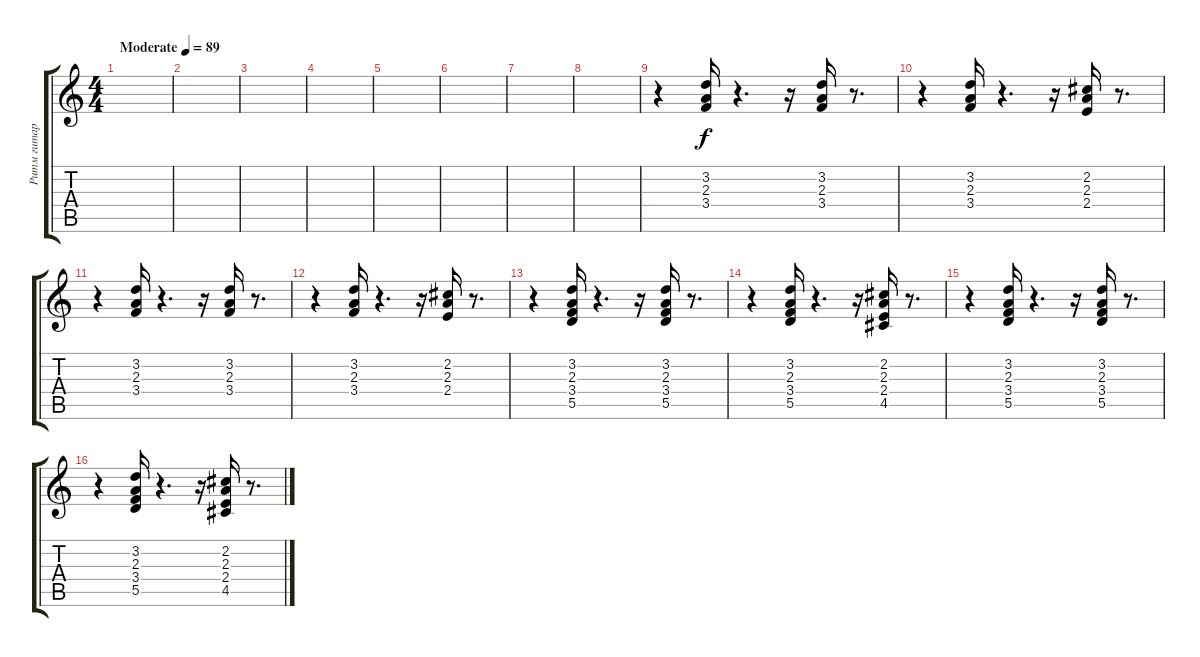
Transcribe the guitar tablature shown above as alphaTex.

\track ("Ритм гитара" "Ритм гитар") {instrument acousticguitarsteel}
\staff {score tabs}
\tuning (E4 B3 G3 D3 A2 E2) {hide}
\ts (4 4)
\tempo (89 "Moderate")
\clef g2
\ks c
|
|
|
|
|
|
|
|
r.4 (3.2 2.3 3.4).16 r.4{d} r.16 (3.2 2.3 3.4).16 r.8{d} |
r.4 (3.2 2.3 3.4).16 r.4{d} r.16 (2.2 2.3 2.4).16 r.8{d} |
r.4 (3.2 2.3 3.4).16 r.4{d} r.16 (3.2 2.3 3.4).16 r.8{d} |
r.4 (3.2 2.3 3.4).16 r.4{d} r.16 (2.2 2.3 2.4).16 r.8{d} |
r.4 (3.2 2.3 3.4 5.5).16 r.4{d} r.16 (3.2 2.3 3.4 5.5).16 r.8{d} |
r.4 (3.2 2.3 3.4 5.5).16 r.4{d} r.16 (2.2 2.3 2.4 4.5).16 r.8{d} |
r.4 (3.2 2.3 3.4 5.5).16 r.4{d} r.16 (3.2 2.3 3.4 5.5).16 r.8{d} |
r.4 (3.2 2.3 3.4 5.5).16 r.4{d} r.16 (2.2 2.3 2.4 4.5).16 r.8{d}
